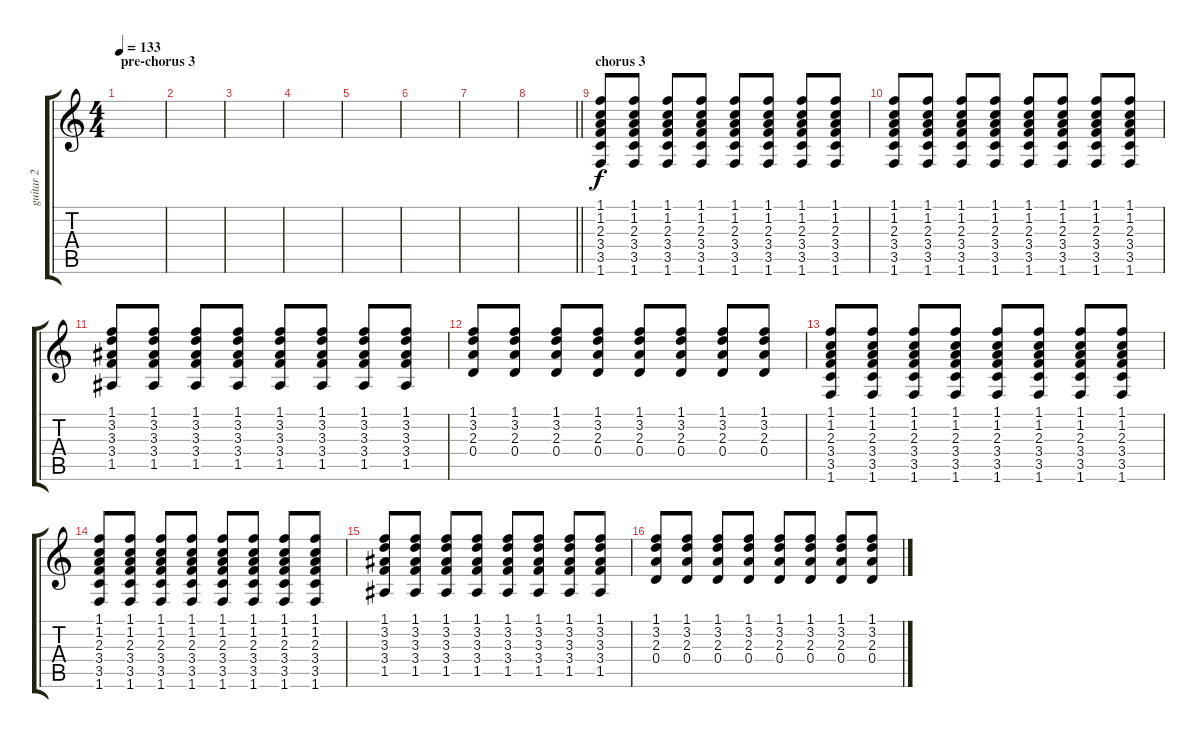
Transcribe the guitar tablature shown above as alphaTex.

\track ("guitar 2" "guitar 2") {instrument electricguitarclean}
\staff {score tabs}
\tuning (E4 B3 G3 D3 A2 E2) {hide}
\ts (4 4)
\section ("" "pre-chorus 3")
\tempo 133
\clef g2
\ks c
|
|
|
|
|
|
|
\barLineRight lightlight
|
\section ("" "chorus 3")
(1.1 1.2 2.3 3.4 3.5 1.6).8{volume 6 balance 2 instrument overdrivenguitar} (1.1 1.2 2.3 3.4 3.5 1.6).8 (1.1 1.2 2.3 3.4 3.5 1.6).8 (1.1 1.2 2.3 3.4 3.5 1.6).8 (1.1 1.2 2.3 3.4 3.5 1.6).8 (1.1 1.2 2.3 3.4 3.5 1.6).8 (1.1 1.2 2.3 3.4 3.5 1.6).8 (1.1 1.2 2.3 3.4 3.5 1.6).8 |
(1.1 1.2 2.3 3.4 3.5 1.6).8 (1.1 1.2 2.3 3.4 3.5 1.6).8 (1.1 1.2 2.3 3.4 3.5 1.6).8 (1.1 1.2 2.3 3.4 3.5 1.6).8 (1.1 1.2 2.3 3.4 3.5 1.6).8 (1.1 1.2 2.3 3.4 3.5 1.6).8 (1.1 1.2 2.3 3.4 3.5 1.6).8 (1.1 1.2 2.3 3.4 3.5 1.6).8 |
(1.1 3.2 3.3 3.4 1.5).8 (1.1 3.2 3.3 3.4 1.5).8 (1.1 3.2 3.3 3.4 1.5).8 (1.1 3.2 3.3 3.4 1.5).8 (1.1 3.2 3.3 3.4 1.5).8 (1.1 3.2 3.3 3.4 1.5).8 (1.1 3.2 3.3 3.4 1.5).8 (1.1 3.2 3.3 3.4 1.5).8 |
(1.1 3.2 2.3 0.4).8 (1.1 3.2 2.3 0.4).8 (1.1 3.2 2.3 0.4).8 (1.1 3.2 2.3 0.4).8 (1.1 3.2 2.3 0.4).8 (1.1 3.2 2.3 0.4).8 (1.1 3.2 2.3 0.4).8 (1.1 3.2 2.3 0.4).8 |
(1.1 1.2 2.3 3.4 3.5 1.6).8 (1.1 1.2 2.3 3.4 3.5 1.6).8 (1.1 1.2 2.3 3.4 3.5 1.6).8 (1.1 1.2 2.3 3.4 3.5 1.6).8 (1.1 1.2 2.3 3.4 3.5 1.6).8 (1.1 1.2 2.3 3.4 3.5 1.6).8 (1.1 1.2 2.3 3.4 3.5 1.6).8 (1.1 1.2 2.3 3.4 3.5 1.6).8 |
(1.1 1.2 2.3 3.4 3.5 1.6).8 (1.1 1.2 2.3 3.4 3.5 1.6).8 (1.1 1.2 2.3 3.4 3.5 1.6).8 (1.1 1.2 2.3 3.4 3.5 1.6).8 (1.1 1.2 2.3 3.4 3.5 1.6).8 (1.1 1.2 2.3 3.4 3.5 1.6).8 (1.1 1.2 2.3 3.4 3.5 1.6).8 (1.1 1.2 2.3 3.4 3.5 1.6).8 |
(1.1 3.2 3.3 3.4 1.5).8 (1.1 3.2 3.3 3.4 1.5).8 (1.1 3.2 3.3 3.4 1.5).8 (1.1 3.2 3.3 3.4 1.5).8 (1.1 3.2 3.3 3.4 1.5).8 (1.1 3.2 3.3 3.4 1.5).8 (1.1 3.2 3.3 3.4 1.5).8 (1.1 3.2 3.3 3.4 1.5).8 |
(1.1 3.2 2.3 0.4).8 (1.1 3.2 2.3 0.4).8 (1.1 3.2 2.3 0.4).8 (1.1 3.2 2.3 0.4).8 (1.1 3.2 2.3 0.4).8 (1.1 3.2 2.3 0.4).8 (1.1 3.2 2.3 0.4).8 (1.1 3.2 2.3 0.4).8
